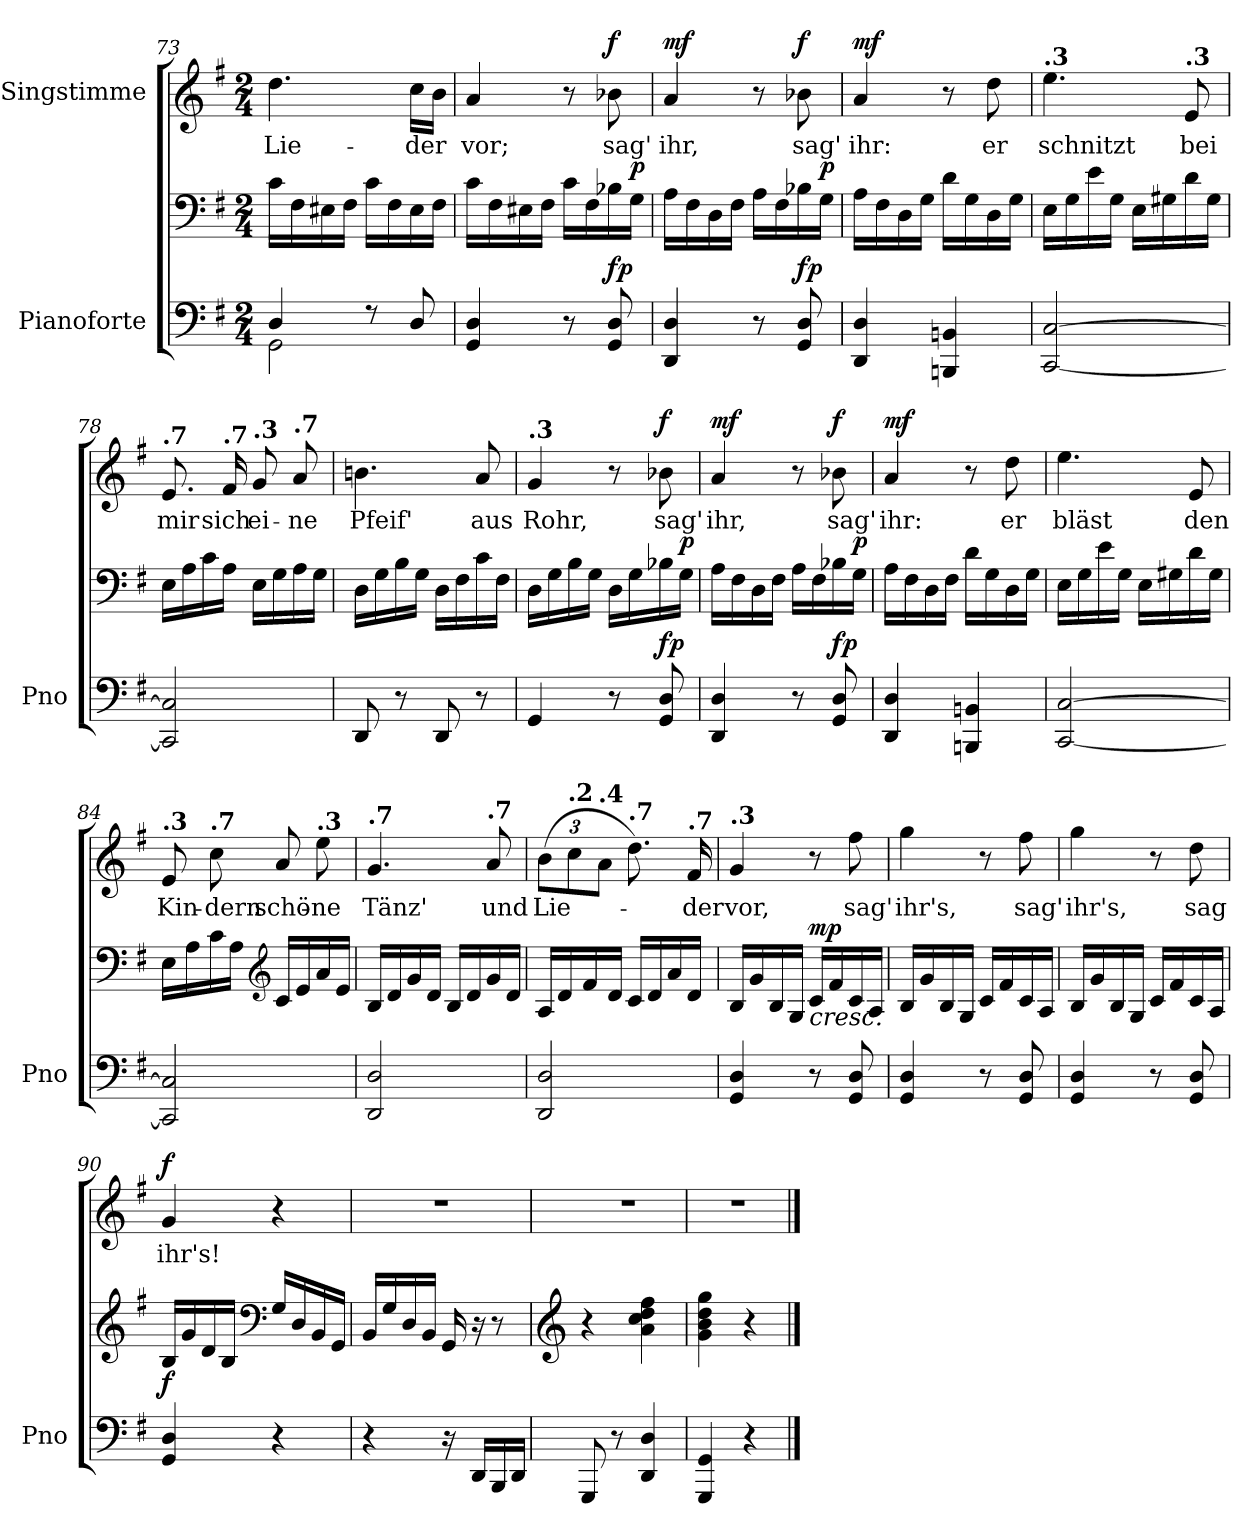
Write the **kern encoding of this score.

**kern	**kern	**dynam	**kern	**text	**dynam
*part2	*part2	*part2	*part1	*part1	*part1
*staff3	*staff2	*staff2/3	*staff1	*staff1	*staff1
*I"Pianoforte	*	*	*I"Singstimme	*	*
*I'Pno	*	*	*	*	*
!!LO:LB:g=z
*clefF4	*clefF4	*	*clefG2	*	*
*k[f#]	*k[f#]	*	*k[f#]	*	*
*M2/4	*M2/4	*	*M2/4	*	*
=73	=73	=73	=73	=73	=73
*^	*	*	*	*	*
!	!	!	!	!	!LO:LY:b	!
4D/	2GG\	16c\LL	.	4.dd\	Lie-	.
.	.	16F#\	.	.	.	.
.	.	16E#X\	.	.	.	.
.	.	16F#\JJ	.	.	.	.
8r	.	16c\LL	.	.	.	.
.	.	16F#\	.	.	.	.
!	!	!	!	!	!LO:LY:b	!
8D/	.	16E#\	.	16cc\LL	-der	.
.	.	16F#\JJ	.	16b\JJ	.	.
*v	*v	*	*	*	*	*
=74	=74	=74	=74	=74	=74
!	!	!	!	!LO:LY:b	!
4GG/ 4D/	16c\LL	.	4a/	vor;	.
.	16F#\	.	.	.	.
.	16E#X\	.	.	.	.
.	16F#\JJ	.	.	.	.
8r	16c\LL	.	8r	.	.
.	16F#\	.	.	.	.
!	!	!LO:DY:a=2	!	!LO:LY:b	!LO:DY:a
8GG/ 8D/	16B-X\	fp	8b-X\	sag'	f
!	!	!LO:DY:a	!	!	!
.	16G\JJ	p	.	.	.
=75	=75	=75	=75	=75	=75
!	!	!	!	!LO:LY:b	!LO:DY:a
4DD/ 4D/	16A\LL	.	4a/	ihr,	mf
.	16F#\	.	.	.	.
.	16D\	.	.	.	.
.	16F#\JJ	.	.	.	.
8r	16A\LL	.	8r	.	.
.	16F#\	.	.	.	.
!	!	!LO:DY:a=2	!	!LO:LY:b	!LO:DY:a
8GG/ 8D/	16B-X\	fp	8b-X\	sag'	f
!	!	!LO:DY:a	!	!	!
.	16G\JJ	p	.	.	.
=76	=76	=76	=76	=76	=76
!	!	!	!	!LO:LY:b	!LO:DY:a
4DD/ 4D/	16A\LL	.	4a/	ihr:	mf
.	16F#\	.	.	.	.
.	16D\	.	.	.	.
.	16G\JJ	.	.	.	.
4BBBn/ 4BBn/	16d\LL	.	8r	.	.
.	16G\	.	.	.	.
*	*	*	*MM130	*	*
!	!	!	!	!LO:LY:b	!
.	16D\	.	8dd\	er	.
.	16G\JJ	.	.	.	.
=77	=77	=77	=77	=77	=77
*	*	*	*MM127	*	*
!	!	!	!LO:TX:a:B:t=.3	!	!
!	!	!	!	!LO:LY:b	!
[2CC/ [2C/	16E\LL	.	4.ee\	schnitzt	.
.	16G\	.	.	.	.
.	16e\	.	.	.	.
.	16G\JJ	.	.	.	.
.	16E\LL	.	.	.	.
.	16G#X\	.	.	.	.
*	*	*	*MM119	*	*
!	!	!	!LO:TX:a:B:t=.3	!	!
!	!	!	!	!LO:LY:b	!
.	16d\	.	8e/	bei	.
.	16G#\JJ	.	.	.	.
!!LO:LB:g=z
=78	=78	=78	=78	=78	=78
*	*	*	*MM116	*	*
!	!	!	!LO:TX:a:B:t=.7	!	!
!	!	!	!	!LO:LY:b	!
2CC/] 2C/]	16E\LL	.	8.e/	mir	.
.	16A\	.	.	.	.
.	16c\	.	.	.	.
*	*	*	*MM112	*	*
!	!	!	!LO:TX:a:B:t=.7	!	!
!	!	!	!	!LO:LY:b	!
.	16A\JJ	.	16f#/	sich	.
*	*	*	*MM111	*	*
!	!	!	!LO:TX:a:B:t=.3	!	!
!	!	!	!	!LO:LY:b	!
.	16E\LL	.	8g/	ei-	.
.	16G\	.	.	.	.
*	*	*	*MM108	*	*
!	!	!	!LO:TX:a:B:t=.7	!	!
!	!	!	!	!LO:LY:b	!
.	16A\	.	8a/	-ne	.
.	16G\JJ	.	.	.	.
=79	=79	=79	=79	=79	=79
*	*	*	*MM106	*	*
!	!	!	!	!LO:LY:b	!
8DD/	16D\LL	.	4.bn\	Pfeif'	.
.	16G\	.	.	.	.
8r	16B\	.	.	.	.
.	16G\JJ	.	.	.	.
8DD/	16D\LL	.	.	.	.
.	16F#\	.	.	.	.
*	*	*	*MM98	*	*
!	!	!	!	!LO:LY:b	!
8r	16c\	.	8a/	aus	.
.	16F#\JJ	.	.	.	.
=80	=80	=80	=80	=80	=80
*	*	*	*MM95	*	*
!	!	!	!LO:TX:a:B:t=.3	!	!
!	!	!	!	!LO:LY:b	!
4GG/	16D\LL	.	4g/	Rohr,	.
.	16G\	.	.	.	.
.	16B\	.	.	.	.
.	16G\JJ	.	.	.	.
8r	16D\LL	.	8r	.	.
.	16G\	.	.	.	.
*	*	*	*MM130	*	*
!	!	!LO:DY:a=2	!	!LO:LY:b	!LO:DY:a
8GG/ 8D/	16B-X\	fp	8b-X\	sag'	f
!	!	!LO:DY:a	!	!	!
.	16G\JJ	p	.	.	.
=81	=81	=81	=81	=81	=81
!	!	!	!	!LO:LY:b	!LO:DY:a
4DD/ 4D/	16A\LL	.	4a/	ihr,	mf
.	16F#\	.	.	.	.
.	16D\	.	.	.	.
.	16F#\JJ	.	.	.	.
8r	16A\LL	.	8r	.	.
.	16F#\	.	.	.	.
!	!	!LO:DY:a=2	!	!LO:LY:b	!LO:DY:a
8GG/ 8D/	16B-X\	fp	8b-X\	sag'	f
!	!	!LO:DY:a	!	!	!
.	16G\JJ	p	.	.	.
=82	=82	=82	=82	=82	=82
!	!	!	!	!LO:LY:b	!LO:DY:a
4DD/ 4D/	16A\LL	.	4a/	ihr:	mf
.	16F#\	.	.	.	.
.	16D\	.	.	.	.
.	16F#\JJ	.	.	.	.
4BBBn/ 4BBn/	16d\LL	.	8r	.	.
.	16G\	.	.	.	.
!	!	!	!	!LO:LY:b	!
.	16D\	.	8dd\	er	.
.	16G\JJ	.	.	.	.
!!LO:LB:g=z
=83	=83	=83	=83	=83	=83
!	!	!	!	!LO:LY:b	!
[2CC/ [2C/	16E\LL	.	4.ee\	bläst	.
.	16G\	.	.	.	.
.	16e\	.	.	.	.
.	16G\JJ	.	.	.	.
.	16E\LL	.	.	.	.
.	16G#X\	.	.	.	.
*	*	*	*MM130	*	*
!	!	!	!	!LO:LY:b	!
.	16d\	.	8e/	den	.
.	16G#\JJ	.	.	.	.
=84	=84	=84	=84	=84	=84
*	*	*	*MM127	*	*
!	!	!	!LO:TX:a:B:t=.3	!	!
!	!	!	!	!LO:LY:b	!
2CC/] 2C/]	16E\LL	.	8e/	Kin-	.
.	16A\	.	.	.	.
*	*	*	*MM124	*	*
!	!	!	!LO:TX:a:B:t=.7	!	!
!	!	!	!	!LO:LY:b	!
.	16c\	.	8cc\	-dern	.
.	16A\JJ	.	.	.	.
*	*clefG2	*	*	*	*
*	*	*	*MM122	*	*
!	!	!	!	!LO:LY:b	!
.	16c/LL	.	8a/	schö-	.
.	16e/	.	.	.	.
*	*	*	*MM119	*	*
!	!	!	!LO:TX:a:B:t=.3	!	!
!	!	!	!	!LO:LY:b	!
.	16a/	.	8ee\	-ne	.
.	16e/JJ	.	.	.	.
=85	=85	=85	=85	=85	=85
*	*	*	*MM116	*	*
!	!	!	!LO:TX:a:B:t=.7	!	!
!	!	!	!	!LO:LY:b	!
2DD/ 2D/	16B/LL	.	4.g/	Tänz'	.
.	16d/	.	.	.	.
.	16g/	.	.	.	.
.	16d/JJ	.	.	.	.
.	16B/LL	.	.	.	.
.	16d/	.	.	.	.
*	*	*	*MM108	*	*
!	!	!	!LO:TX:a:B:t=.7	!	!
!	!	!	!	!LO:LY:b	!
.	16g/	.	8a/	und	.
.	16d/JJ	.	.	.	.
=86	=86	=86	=86	=86	=86
*	*	*	*Xbrackettup	*	*
*	*	*	*MM106	*	*
!	!	!	!	!LO:LY:b	!
2DD/ 2D/	16A/LL	.	(12b\L	Lie-	.
.	16d/	.	.	.	.
*	*	*	*MM104	*	*
!	!	!	!LO:TX:a:B:t=.2	!	!
.	.	.	12cc\	.	.
.	16f#/	.	.	.	.
*	*	*	*MM102	*	*
!	!	!	!LO:TX:a:B:t=.4	!	!
.	.	.	12a\J	.	.
.	16d/JJ	.	.	.	.
*	*	*	*MM100	*	*
!	!	!	!LO:TX:a:B:t=.7	!	!
.	16c/LL	.	8.dd\)	.	.
.	16d/	.	.	.	.
.	16a/	.	.	.	.
*	*	*	*MM96	*	*
!	!	!	!LO:TX:a:B:t=.7	!	!
!	!	!	!	!LO:LY:b	!
.	16d/JJ	.	16f#/	-der	.
=87	=87	=87	=87	=87	=87
*	*	*	*MM95	*	*
!	!	!	!LO:TX:a:B:t=.3	!	!
!	!	!	!	!LO:LY:b	!
4GG/ 4D/	16B/LL	.	4g/	vor,	.
.	16g/	.	.	.	.
.	16B/	.	.	.	.
.	16G/JJ	.	.	.	.
*	*	*	*MM130	*	*
!	!	!LO:HP:b	!	!	!
!	!	!LO:DY:n=1:a	!	!	!
8r	16c/LL	< mp	8r	.	.
.	16f#/	.	.	.	.
!	!	!	!	!LO:LY:b	!
8GG/ 8D/	16c/	.	8ff#\	sag'	.
.	16A/JJ	.	.	.	.
!!LO:LB:g=z
=88	=88	=88	=88	=88	=88
!	!	!	!	!LO:LY:b	!
4GG/ 4D/	16B/LL	.	4gg\	ihr's,	.
.	16g/	.	.	.	.
.	16B/	.	.	.	.
.	16G/JJ	.	.	.	.
8r	16c/LL	.	8r	.	.
.	16f#/	.	.	.	.
!	!	!	!	!LO:LY:b	!
8GG/ 8D/	16c/	.	8ff#\	sag'	.
.	16A/JJ	.	.	.	.
=89	=89	=89	=89	=89	=89
!	!	!	!	!LO:LY:b	!
4GG/ 4D/	16B/LL	.	4gg\	ihr's,	.
.	16g/	.	.	.	.
.	16B/	.	.	.	.
.	16G/JJ	.	.	.	.
8r	16c/LL	.	8r	.	.
.	16f#/	.	.	.	.
!	!	!	!	!LO:LY:b	!
8GG/ 8D/	16c/	.	8dd\	sag	.
.	16A/JJ	.	.	.	.
=90	=90	=90	=90	=90	=90
!	!	!LO:DY:a=2	!	!LO:LY:b	!LO:DY:a
4GG/ 4D/	16B/LL	f	4g/	ihr's!	f
.	16g/	[	.	.	.
.	16d/	.	.	.	.
.	16B/JJ	.	.	.	.
*	*clefF4	*	*	*	*
4r	16G/LL	.	4r	.	.
.	16D/	.	.	.	.
.	16BB/	.	.	.	.
.	16GG/JJ	.	.	.	.
=91	=91	=91	=91	=91	=91
4r	16BB/LL	.	2r	.	.
.	16G/	.	.	.	.
.	16D/	.	.	.	.
.	16BB/JJ	.	.	.	.
16r	16GG/	.	.	.	.
16DD/LL	16r	.	.	.	.
16BBB/	8r	.	.	.	.
16DD/JJ	.	.	.	.	.
=92	=92	=92	=92	=92	=92
*	*clefG2	*	*	*	*
8GGG/	4r	.	2r	.	.
8r	.	.	.	.	.
4DD/ 4D/	4a\ 4cc\ 4dd\ 4ff#\	.	.	.	.
=93	=93	=93	=93	=93	=93
4GGG/ 4GG/	4g\ 4b\ 4dd\ 4gg\	.	2r	.	.
4r	4r	.	.	.	.
==	==	==	==	==	==
*-	*-	*-	*-	*-	*-
